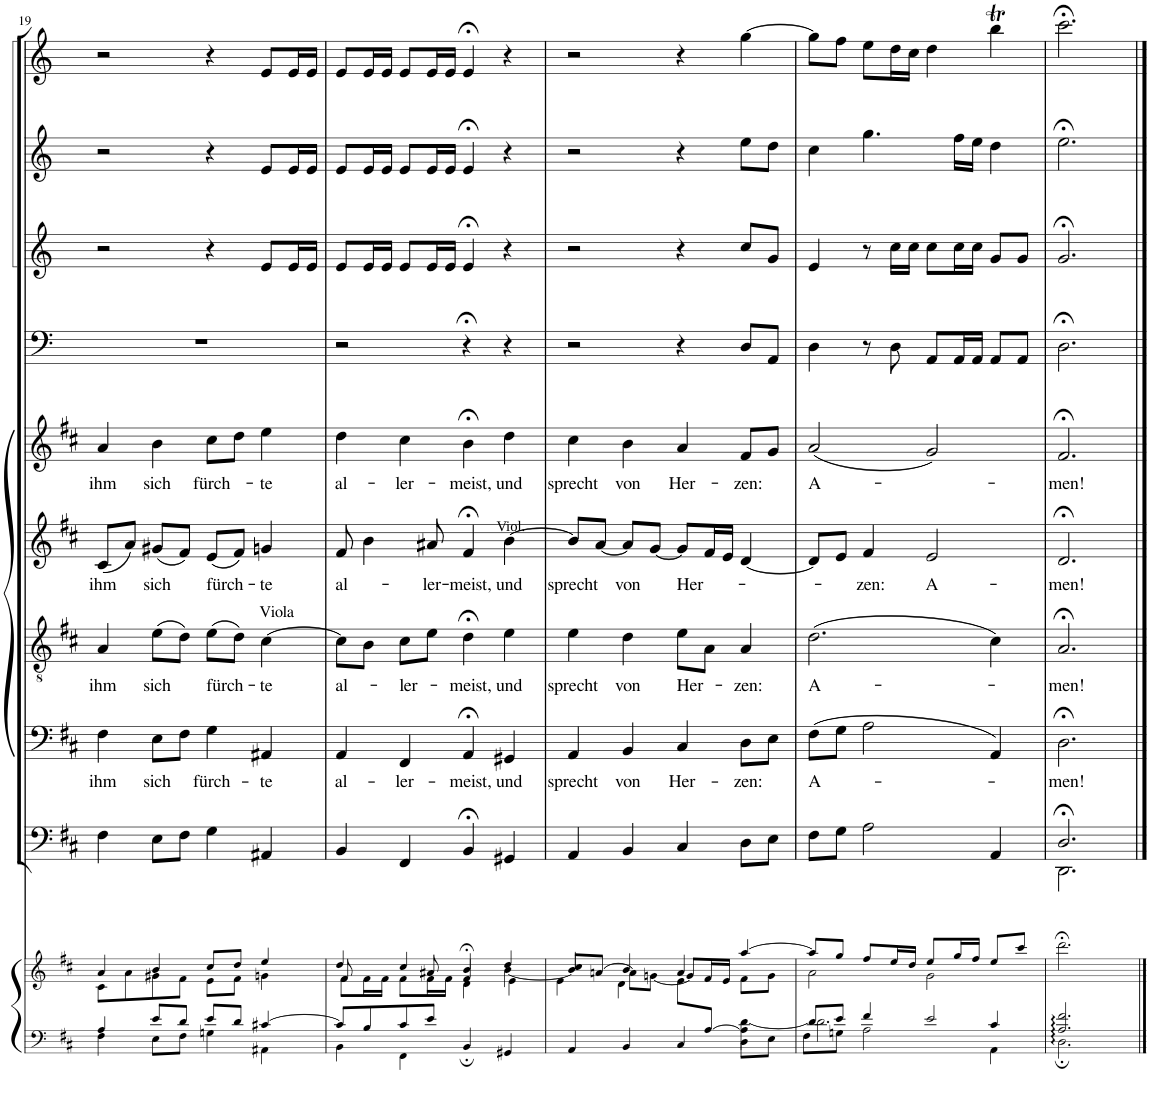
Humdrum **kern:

**kern	**kern	**kern	**kern	**text	**kern	**text	**kern	**text	**kern	**text	**kern	**kern	**kern	**kern
*part10	*part10	*part9	*part8	*part8	*part7	*part7	*part6	*part6	*part5	*part5	*part4	*part3	*part2	*part1
*staff11	*staff10	*staff9	*staff8	*staff8	*staff7	*staff7	*staff6	*staff6	*staff5	*staff5	*staff4	*staff3	*staff2	*staff1
*I"Piano reduction	*	*I"Fagotto e Continuo	*I"Basso	*	*I"Tenore Viola col Tenore	*	*I"Alto Violino II. coll' Alto	*	*I"Soprano Oboe I.II.III. Violino I. col Soprano	*	*I"Timpani	*I"Tromba III (D)	*I"Tromba II (D)	*I"Tromba I (D)
*I'Pno	*	*	*	*	*	*	*	*	*	*	*I'Timp	*	*	*
!!LO:PB:g=z
*clefF4	*clefG2	*clefF4	*clefF4	*	*clefGv2	*	*clefG2	*	*clefG2	*	*clefF4	*clefG2	*clefG2	*clefG2
*	*	*	*	*	*	*	*	*	*	*	*	*Trd-1c-2	*Trd-1c-2	*Trd-1c-2
*k[f#c#]	*k[f#c#]	*k[f#c#]	*k[f#c#]	*	*k[f#c#]	*	*k[f#c#]	*	*k[f#c#]	*	*k[]	*k[]	*k[]	*k[]
*M4/4	*M4/4	*M4/4	*M4/4	*	*M4/4	*	*M4/4	*	*M4/4	*	*M4/4	*M4/4	*M4/4	*M4/4
*met(c)	*met(c)	*met(c)	*met(c)	*	*met(c)	*	*met(c)	*	*met(c)	*	*met(c)	*met(c)	*met(c)	*met(c)
=19	=19	=19	=19	=19	=19	=19	=19	=19	=19	=19	=19	=19	=19	=19
*^	*^	*	*	*	*	*	*	*	*	*	*	*	*	*
!	!	!	!	!	!	!LO:LY:b	!	!LO:LY:b	!	!LO:LY:b	!	!LO:LY:b	!	!	!	!
4A/	4F#\	4a/	8c#\L	4F#\	4F#\	ihm	4A/	ihm	(8c#/L	ihm	4a/	ihm	1r	2r	2r	2r
.	.	.	8a\	.	.	.	.	.	8a/J)	.	.	.	.	.	.	.
!	!	!	!	!	!	!LO:LY:b	!	!LO:LY:b	!	!LO:LY:b	!	!LO:LY:b	!	!	!	!
8e/L	8E\L	4b/	8g#X\	8E\L	8E\L	sich	(8e\L	sich	(8g#X/L	sich	4b\	sich	.	.	.	.
8d/J	8F#\J	.	8f#\J	8F#\J	8F#\J	.	8d\J)	.	8f#/J)	.	.	.	.	.	.	.
!	!	!	!	!	!	!LO:LY:b	!	!LO:LY:b	!	!LO:LY:b	!	!LO:LY:b	!	!	!	!
8e/L	4Gn\	8cc#/L	8e\L	4G\	4G\	fürch-	(8e\L	fürch-	(8e/L	fürch-	8cc#\L	fürch	.	4r	4r	4r
8d/J	.	8dd/J	8f#\J	.	.	.	8d\J)	.	8f#/J)	.	8dd\J	.	.	.	.	.
!	!	!	!	!	!	!	!LO:TX:a:t=Viola	!	!	!	!	!	!	!	!	!
!	!	!	!	!	!	!LO:LY:b	!	!LO:LY:b	!	!LO:LY:b	!	!LO:LY:b	!	!	!	!
[4c#X/	4AA#X\	4ee/	4gn\	4AA#X/	4AA#X/	te	[4c#\	-te	4gn/	-te	4ee\	te	.	8e/L	8e/L	8e/L
.	.	.	.	.	.	.	.	.	.	.	.	.	.	16e/L	16e/L	16e/L
.	.	.	.	.	.	.	.	.	.	.	.	.	.	16e/JJ	16e/JJ	16e/JJ
=20	=20	=20	=20	=20	=20	=20	=20	=20	=20	=20	=20	=20	=20	=20	=20	=20
*	*	*	*^	*	*	*	*	*	*	*	*	*	*	*	*	*
!	!	!	!	!	!	!	!LO:LY:b	!	!LO:LY:b	!	!LO:LY:b	!	!LO:LY:b	!	!	!	!
8c#/L]	4BB\	4dd/	8f#\L	8f#/	4BB/	4AA/	al-	8c#\L]	al-	8f#/	al-	4dd\	al-	2r	8e/L	8e/L	8e/L
8B/	.	.	16f#\L	8ryy	.	.	.	8B\J	.	4b\	.	.	.	.	16e/L	16e/L	16e/L
.	.	.	16f#\JJ	.	.	.	.	.	.	.	.	.	.	.	16e/JJ	16e/JJ	16e/JJ
!	!	!	!	!	!	!	!LO:LY:b	!	!LO:LY:b	!	!	!	!LO:LY:b	!	!	!	!
8c#/	4FF#\	4cc#/	8f#\L	8ryy	4FF#/	4FF#/	ler-	8c#\L	-ler-	.	.	4cc#\	ler-	.	8e/L	8e/L	8e/L
!	!	!	!	!	!	!	!	!	!	!	!LO:LY:b	!	!	!	!	!	!
8e/J	.	.	16f#\L	8a#X/	.	.	.	8e\J	.	8a#X/	-ler-	.	.	.	16e/L	16e/L	16e/L
.	.	.	16f#\JJ	.	.	.	.	.	.	.	.	.	.	.	16e/JJ	16e/JJ	16e/JJ
!	!	!	!	!	!	!	!LO:LY:b	!	!LO:LY:b	!	!LO:LY:b	!	!LO:LY:b	!	!	!	!
4BB;/	2ryy	4b;</	4d\	4f#/	4BB;</	4AA;</	meist,	4d;<\	meist,	4f#;</	meist,	4b;<\	meist,	4r;<	4e;</	4e;</	4e;</
!	!	!	!	!	!	!	!	!	!	!LO:TX:a:t=Viol.	!	!	!	!	!	!	!
!	!	!	!	!	!	!	!LO:LY:b	!	!LO:LY:b	!	!LO:LY:b	!	!LO:LY:b	!	!	!	!
4GG#X/	.	4dd/	4e\	[4b\	4GG#X/	4GG#X/	und	4e\	und	[4b\	und	4dd\	und	4r	4r	4r	4r
=21	=21	=21	=21	=21	=21	=21	=21	=21	=21	=21	=21	=21	=21	=21	=21	=21	=21
!	!	!	!	!	!	!	!LO:LY:b	!	!LO:LY:b	!	!LO:LY:b	!	!LO:LY:b	!	!	!	!
8ryy	4AA/	4cc#/	4e\	8b/L]	4AA/	4AA/	sprecht	4e\	sprecht	8b/L]	sprecht	4cc#\	sprecht	2r	2r	2r	2r
.	.	.	.	[8an/J	.	.	.	.	.	[8a/J	.	.	.	.	.	.	.
!	!	!	!	!	!	!	!LO:LY:b	!	!LO:LY:b	!	!LO:LY:b	!	!LO:LY:b	!	!	!	!
.	4BB/	4b/	4d\	8a\L]	4BB/	4BB/	von	4d\	von	8a/L]	von	4b\	von	.	.	.	.
.	.	.	.	[8gn\J	.	.	.	.	.	[8g/J	.	.	.	.	.	.	.
!	!	!	!	!	!	!	!LO:LY:b	!	!LO:LY:b	!	!LO:LY:b	!	!LO:LY:b	!	!	!	!
.	4C#/	4a/	8e\L	8g/L]	4C#/	4C#/	Her-	8e\L	Her-	8g/L]	Her-	4a/	Her-	4r	4r	4r	4r
[8A/J	.	.	4.ryy	16f#/L	.	.	.	8A\J	.	16f#/L	.	.	.	.	.	.	.
.	.	.	.	16e/JJ	.	.	.	.	.	16e/JJ	.	.	.	.	.	.	.
!	!	!	!	!	!	!	!LO:LY:b	!	!LO:LY:b	!	!	!	!LO:LY:b	!	!	!	!
4A\] [4d\	8D\L	[4aa/	.	8f#\L	8D\L	8D\L	zen:	4A/	-zen:	[4d/	.	8f#/L	zen:	8D/L	8cc/L	8ee\L	[4gg\
.	8E\J	.	.	8g\J	8E\J	8E\J	.	.	.	.	.	8g/J	.	8AA/J	8g/J	8dd\J	.
=22	=22	=22	=22	=22	=22	=22	=22	=22	=22	=22	=22	=22	=22	=22	=22	=22	=22
*	*^	*	*	*	*	*	*	*	*	*	*	*	*	*	*	*	*
!	!	!	!	!	!	!	!	!LO:LY:b	!	!LO:LY:b	!	!	!	!LO:LY:b	!	!	!	!
*	*	*	*	*v	*v	*	*	*	*	*	*	*	*	*	*	*	*	*
8d/L]	8F#\L	2.d\	8aa/L]	2a\	8F#\L	(8F#\L	A-	(2.d\	A-	8d/L]	.	(2a/	A-	4D\	4e/	4cc\	8gg\L]
8e/J	8Gn\J	.	8gg/J	.	8G\J	8G\J	.	.	.	8e/J	.	.	.	.	.	.	8ff\J
!	!	!	!	!	!	!	!	!	!	!	!LO:LY:b	!	!	!	!	!	!
4f#/	2A\	.	8ff#/L	.	2A\	2A\	.	.	.	4f#/	zen:	.	.	8r	8r	4.gg\	8ee\L
.	.	.	16ee/L	.	.	.	.	.	.	.	.	.	.	8D\	16cc\LL	.	16dd\L
.	.	.	16dd/JJ	.	.	.	.	.	.	.	.	.	.	.	16cc\JJ	.	16cc\JJ
!	!	!	!	!	!	!	!	!	!	!	!LO:LY:b	!	!	!	!	!	!
2e/	.	.	8ee/L	2g\	.	.	.	.	.	2e/	A-	2g/)	.	8AA/L	8cc\L	.	4dd\
.	.	.	16gg/L	.	.	.	.	.	.	.	.	.	.	16AA/L	16cc\L	16ff\LL	.
.	.	.	16ff#/JJ	.	.	.	.	.	.	.	.	.	.	16AA/JJ	16cc\JJ	16ee\JJ	.
.	4AA\	4c#/	8ee/L	.	4AA/	4AA/)	.	4c#\)	.	.	.	.	.	8AA/L	8g/L	4dd\	4bbt\
.	.	.	8ccc#/J	.	.	.	.	.	.	.	.	.	.	8AA/J	8g/J	.	.
*	*v	*v	*	*	*	*	*	*	*	*	*	*	*	*	*	*	*
*	*	*v	*v	*	*	*	*	*	*	*	*	*	*	*	*	*
=23	=23	=23	=23	=23	=23	=23	=23	=23	=23	=23	=23	=23	=23	=23	=23
*	*	*	*^	*	*	*	*	*	*	*	*	*	*	*	*
!	!	!	!	!	!	!LO:LY:b	!	!LO:LY:b	!	!LO:LY:b	!	!LO:LY:b	!	!	!	!
2.A/ 2.f#/	2.D;\	2.ddd;<\	2.D;</	2.DD\	2.D;<\	-men!	2.A;</	-men!	2.d;</	men!	2.f#;</	-men!	2.D;<\	2.g;</	2.ee;<\	2.ccc;<\
*v	*v	*	*v	*v	*	*	*	*	*	*	*	*	*	*	*	*
==	==	==	==	==	==	==	==	==	==	==	==	==	==	==
*-	*-	*-	*-	*-	*-	*-	*-	*-	*-	*-	*-	*-	*-	*-
